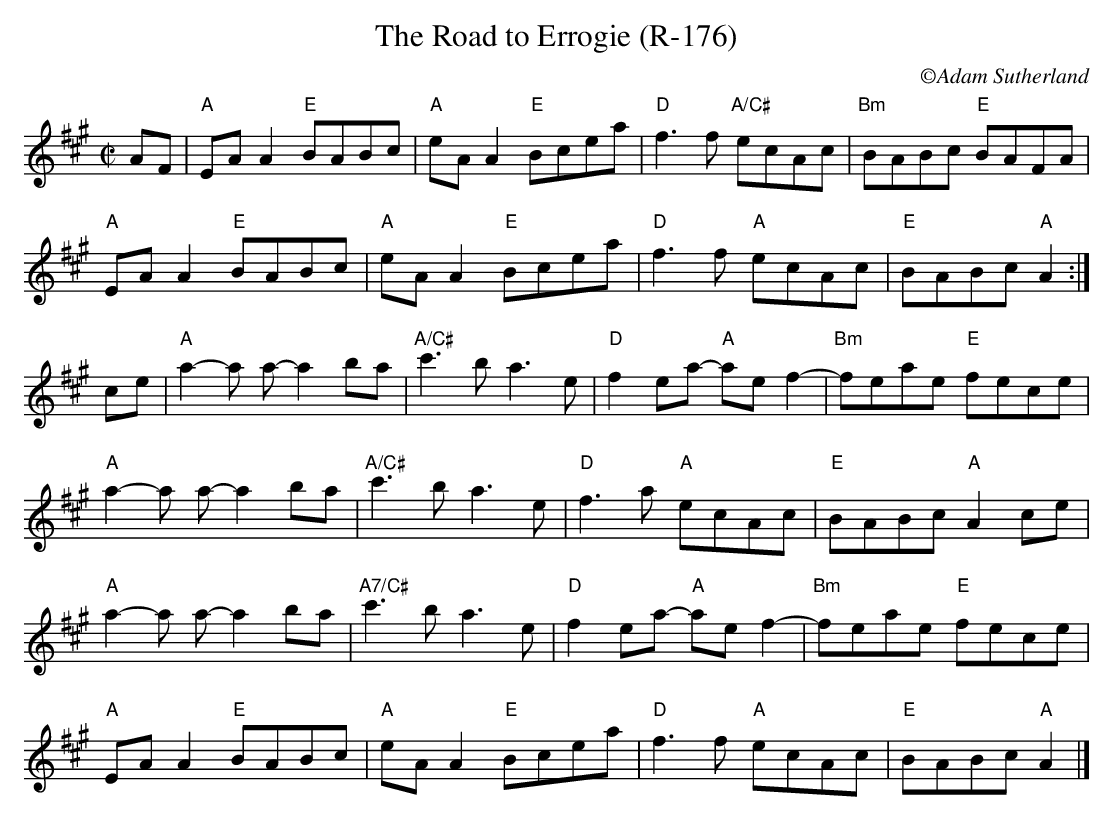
X:1
T:The Road to Errogie (R-176)
C: \251Adam Sutherland
M:C|
L:1/8
K:A
AF|"A"EA A2 "E"BABc|"A"eA A2 "E"Bcea|"D"f3f "A/C#"ecAc|"Bm"BABc "E"BAFA|
"A"EA A2 "E"BABc|"A"eA A2 "E"Bcea|"D"f3f "A"ecAc|"E"BABc "A"A2:|
ce|"A"a2-a a-a2ba|"A/C#"c'3b a3 e|"D"f2 ea- "A"ae f2-|"Bm"feae "E"fece|
"A"a2-a a-a2ba|"A/C#"c'3b a3 e|"D"f3 a "A"ecAc |"E"BABc "A"A2 ce|
"A"a2-a a-a2ba|"A7/C#"c'3b a3 e|"D"f2 ea- "A"ae f2-|"Bm"feae "E"fece|
"A"EA A2 "E"BABc|"A"eA A2 "E"Bcea|"D"f3f "A"ecAc|"E"BABc "A"A2|]

$SmallLMargin
$SmallRMargin
